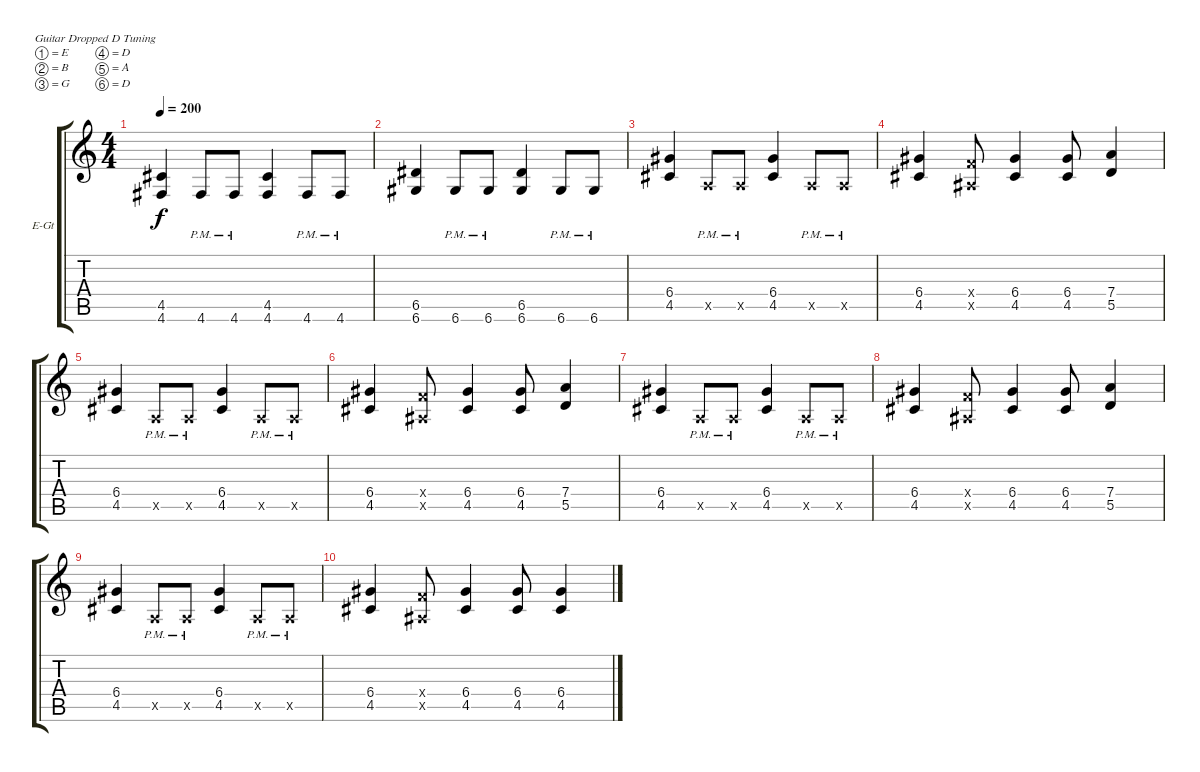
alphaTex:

\bracketExtendMode groupsimilarinstruments
\firstSystemTrackNameOrientation horizontal
\otherSystemsTrackNameOrientation horizontal
\track ("Pista 1" "E-Gt") {instrument distortionguitar}
\staff {score tabs}
\tuning (E4 B3 G3 D3 A2 D2)
\ts (4 4)
\tempo 200
\clef g2
\ks c
(4.5 4.6).4{dy f} 4.6{pm}.8 4.6{pm}.8 (4.5 4.6).4 4.6{pm}.8 4.6{pm}.8 |
(6.5 6.6).4 6.6{pm}.8 6.6{pm}.8 (6.5 6.6).4 6.6{pm}.8 6.6{pm}.8 |
(6.4 4.5).4 0.5{pm x}.8 0.5{pm x}.8 (6.4 4.5).4 0.5{pm x}.8 0.5{pm x}.8 |
(6.4 4.5).4 (3.4{x} 1.5{x}).8 (6.4 4.5).4 (6.4 4.5).8 (7.4 5.5).4 |
(6.4 4.5).4 0.5{pm x}.8 0.5{pm x}.8 (6.4 4.5).4 0.5{pm x}.8 0.5{pm x}.8 |
(6.4 4.5).4 (3.4{x} 1.5{x}).8 (6.4 4.5).4 (6.4 4.5).8 (7.4 5.5).4 |
(6.4 4.5).4 0.5{pm x}.8 0.5{pm x}.8 (6.4 4.5).4 0.5{pm x}.8 0.5{pm x}.8 |
(6.4 4.5).4 (3.4{x} 1.5{x}).8 (6.4 4.5).4 (6.4 4.5).8 (7.4 5.5).4 |
(6.4 4.5).4 0.5{pm x}.8 0.5{pm x}.8 (6.4 4.5).4 0.5{pm x}.8 0.5{pm x}.8 |
(6.4 4.5).4 (3.4{x} 1.5{x}).8 (6.4 4.5).4 (6.4 4.5).8 (6.4 4.5).4
